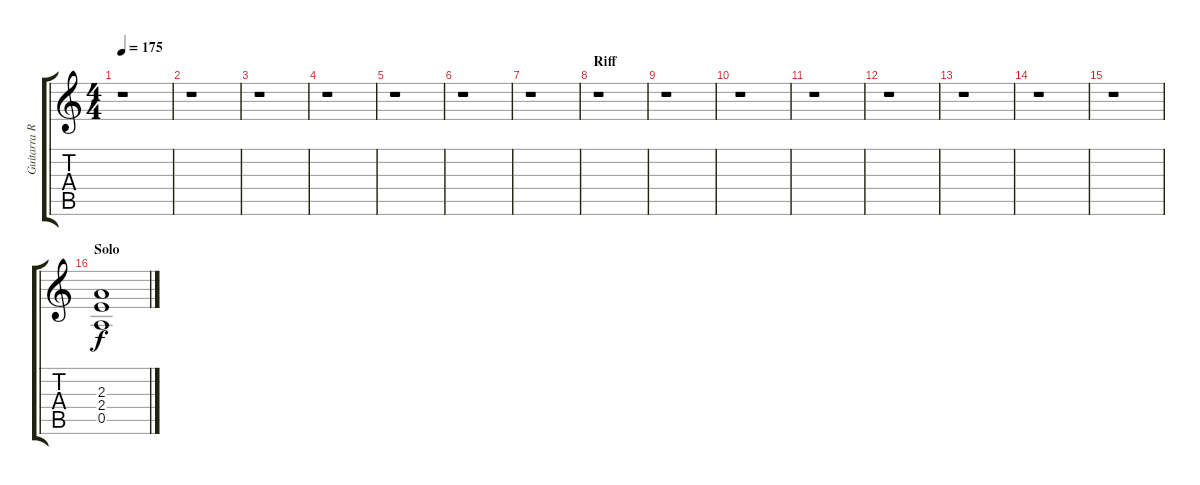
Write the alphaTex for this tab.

\track ("Guitarra Ritmica" "Guitarra R") {instrument distortionguitar}
\staff {score tabs}
\tuning (E4 B3 G3 D3 A2 E2) {hide}
\ts (4 4)
\tempo 175
\clef g2
\ks c
r.1{dy f} |
r.1 |
r.1 |
r.1 |
r.1 |
r.1 |
r.1 |
\section ("" "Riff")
r.1 |
r.1 |
r.1 |
r.1 |
r.1 |
r.1 |
r.1 |
r.1{instrument distortionguitar} |
\section ("" "Solo")
(2.3 2.4 0.5).1
